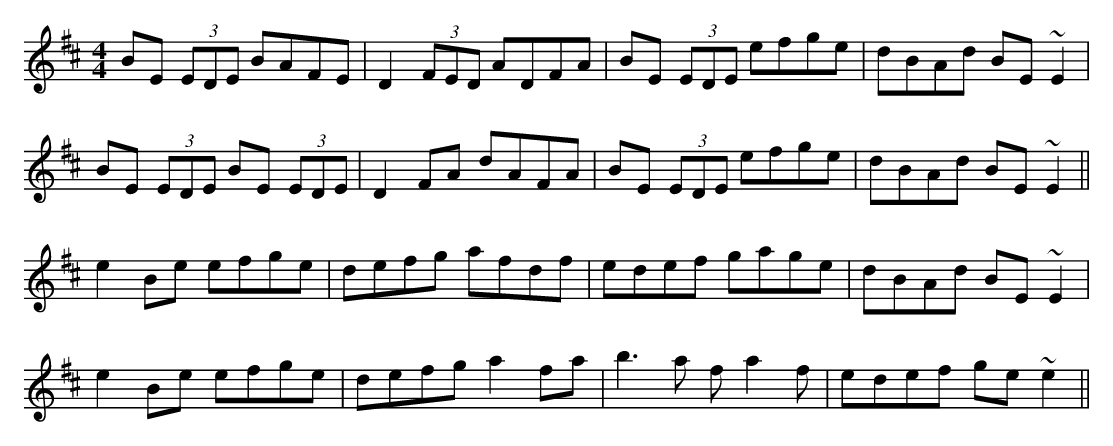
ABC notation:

X:1
M:4/4
K:D
BE (3EDE BAFE|D2 (3FED ADFA|BE (3EDE efge|dBAd BE~E2|
BE (3EDE BE (3EDE|D2FA dAFA|BE (3EDE efge|dBAd BE~E2||
e2Be efge|defg afdf|edef gage|dBAd BE~E2|
e2Be efge|defg a2fa|b3a fa2f|edef ge~e2||
